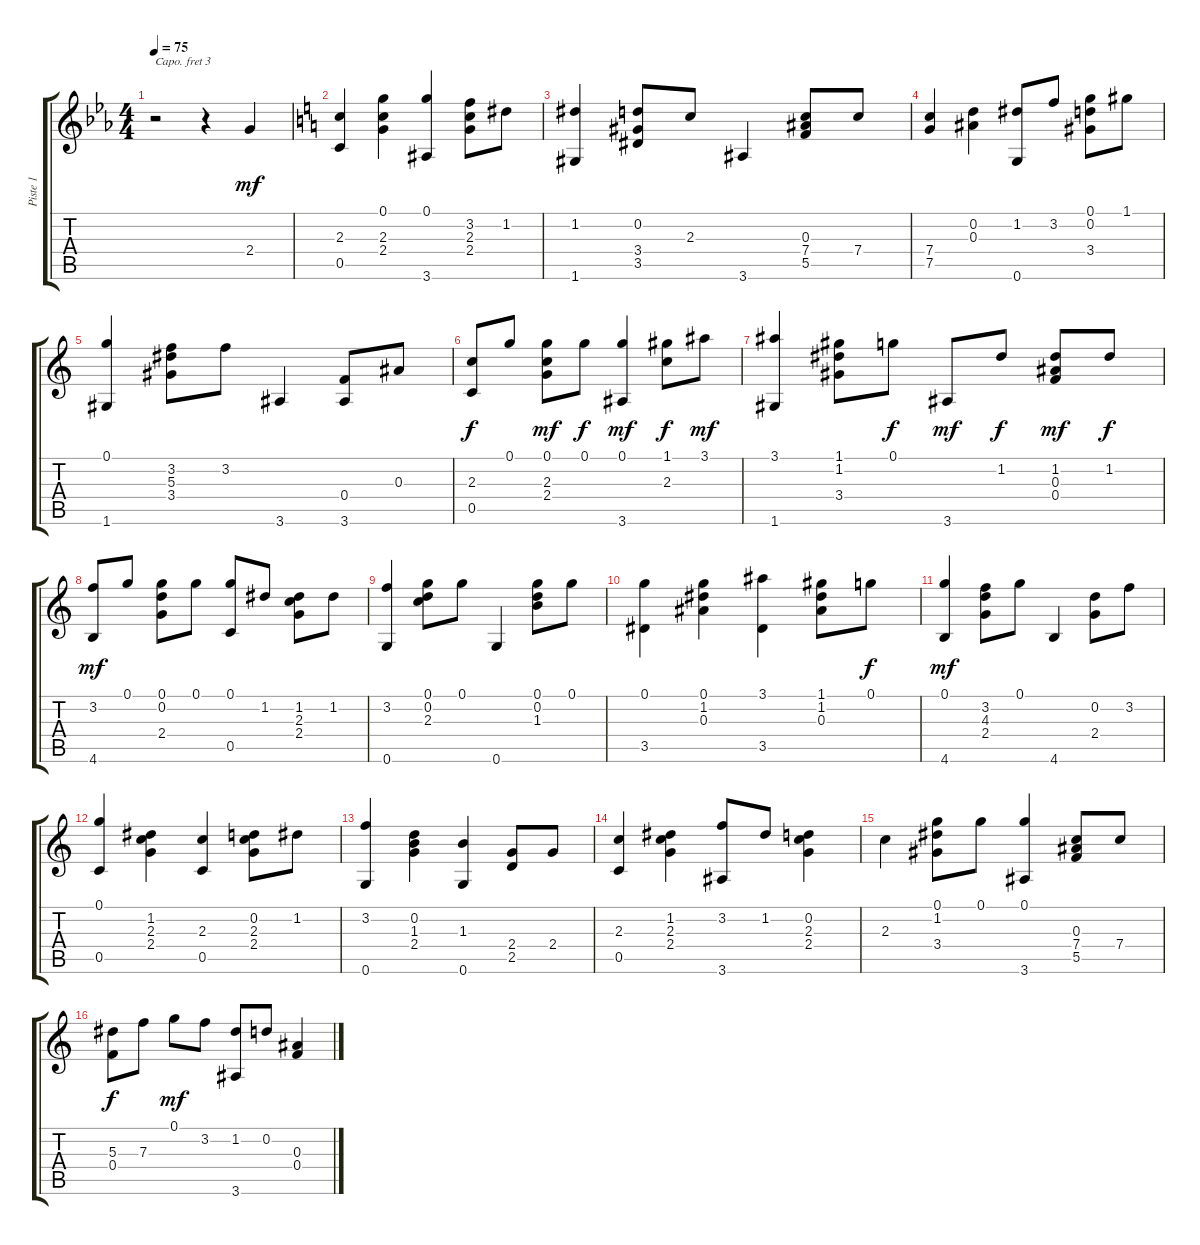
\track ("Piste 1" "Piste 1") {instrument acousticguitarsteel}
\staff {score tabs}
\capo 3
\tuning (E4 B3 G3 D3 A2 E2) {hide}
\ts (4 4)
\tempo 75
\clef g2
\ks eb
r.2{dy mf instrument acousticguitarsteel} r.4 2.4.4 |
\ks c
(2.3 0.5).4 (0.1 2.3 2.4).4 (0.1 3.6).4 (3.2 2.3 2.4).8 1.2.8 |
(1.2 1.6).4 (0.2 3.4 3.5).8 2.3.8 3.6.4 (0.3 7.4 5.5).8 7.4.8 |
(7.4 7.5).4 (0.2 0.3).4 (1.2 0.6).8 3.2.8 (0.1 0.2 3.4).8 1.1.8 |
(0.1 1.6).4 (3.2 5.3 3.4).8 3.2.8 3.6.4 (0.4 3.6).8 0.3.8 |
(2.3 0.5).8{dy f} 0.1.8 (0.1 2.3 2.4).8{dy mf} 0.1.8{dy f} (0.1 3.6).4{dy mf} (1.1 2.3).8{dy f} 3.1.8{dy mf} |
(3.1 1.6).4 (1.1 1.2 3.4).8 0.1.8{dy f} 3.6.8{dy mf} 1.2.8{dy f} (1.2 0.3 0.4).8{dy mf} 1.2.8{dy f} |
(3.2 4.6).8{dy mf} 0.1.8 (0.1 0.2 2.4).8 0.1.8 (0.1 0.5).8 1.2.8 (1.2 2.3 2.4).8 1.2.8 |
(3.2 0.6).4 (0.1 0.2 2.3).8 0.1.8 0.6.4 (0.1 0.2 1.3).8 0.1.8 |
(0.1 3.5).4 (0.1 1.2 0.3).4 (3.1 3.5).4 (1.1 1.2 0.3).8 0.1.8{dy f} |
(0.1 4.6).4{dy mf} (3.2 4.3 2.4).8 0.1.8 4.6.4 (0.2 2.4).8 3.2.8 |
(0.1 0.5).4 (1.2 2.3 2.4).4 (2.3 0.5).4 (0.2 2.3 2.4).8 1.2.8 |
(3.2 0.6).4 (0.2 1.3 2.4).4 (1.3 0.6).4 (2.4 2.5).8 2.4.8 |
(2.3 0.5).4 (1.2 2.3 2.4).4 (3.2 3.6).8 1.2.8 (0.2 2.3 2.4).4 |
2.3.4 (0.1 1.2 3.4).8 0.1.8 (0.1 3.6).4 (0.3 7.4 5.5).8 7.4.8 |
(5.3 0.4).8{dy f} 7.3.8 0.1.8{dy mf} 3.2.8 (1.2 3.6).8 0.2.8 (0.3 0.4).4
